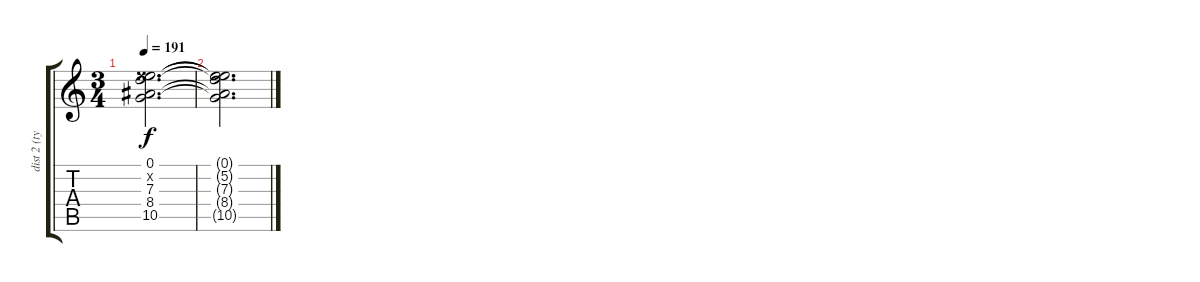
\track ("dist 2 (tymon)" "dist 2 (ty") {instrument distortionguitar}
\staff {score tabs}
\tuning (E4 B3 G3 D3 A2 E2) {hide}
\ts (3 4)
\tempo 191
\clef g2
\ks c
(0.1 5.2{x} 7.3 8.4 10.5).2{d dy f} |
(0.1{t} 5.2{t} 7.3{t} 8.4{t} 10.5{t}).2{d}
